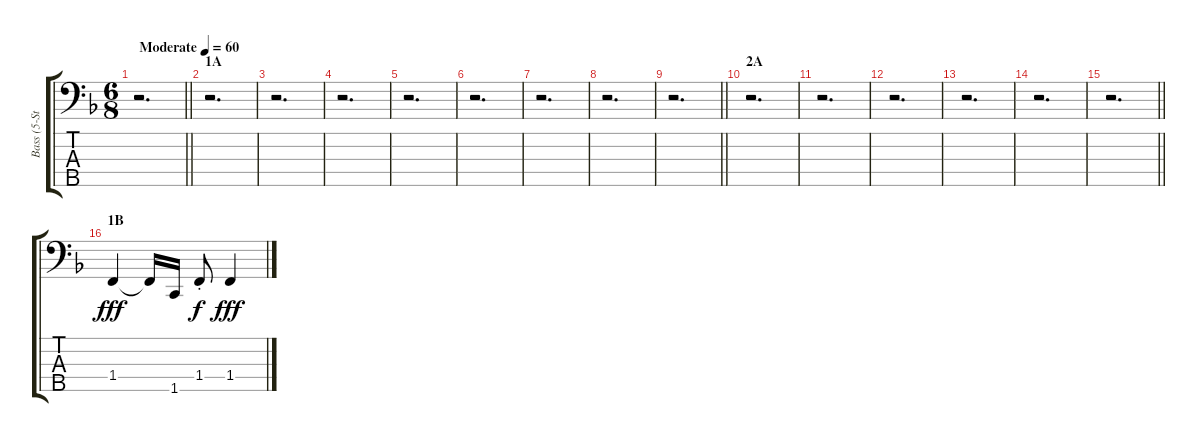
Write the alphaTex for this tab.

\track ("Bass (5-Strings)" "Bass (5-St") {instrument electricbassfinger}
\staff {score tabs}
\tuning (G2 D2 A1 E1 B0) {hide}
\ts (6 8)
\tempo (60 "Moderate")
\clef f4
\barLineRight lightlight
\ks f
r.2{d dy fff instrument electricbassfinger} |
\section ("" "1A")
r.2{d} |
r.2{d} |
r.2{d} |
r.2{d} |
r.2{d} |
r.2{d} |
r.2{d} |
\barLineRight lightlight
r.2{d} |
\section ("" "2A")
r.2{d} |
r.2{d} |
r.2{d} |
r.2{d} |
r.2{d} |
\barLineRight lightlight
r.2{d} |
\section ("" "1B")
1.4.4 1.4{t}.16 1.5.16 1.4{st}.8{dy f} 1.4.4{dy fff}
